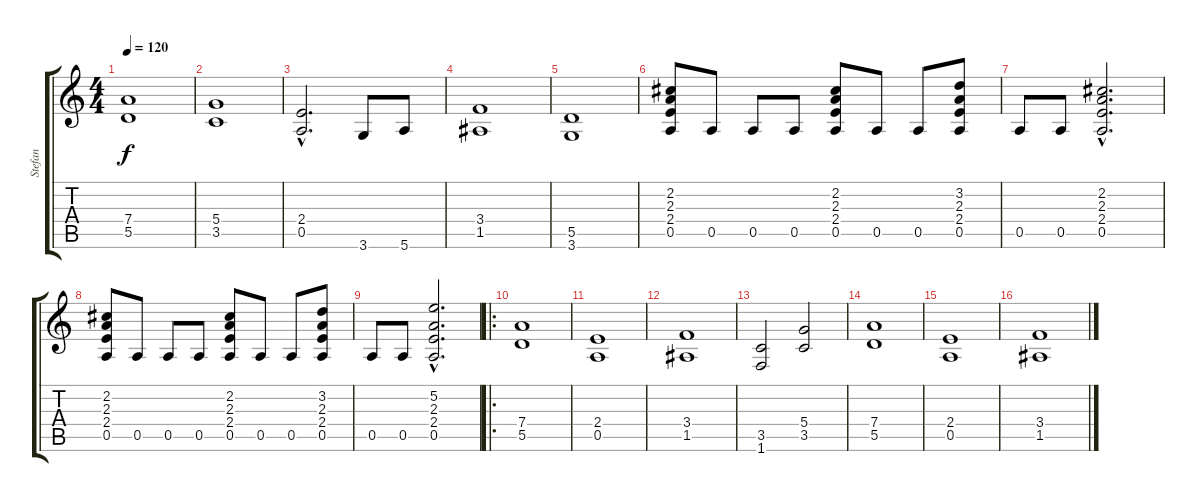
\track ("Stefan" "Stefan") {instrument distortionguitar}
\staff {score tabs}
\tuning (E4 B3 G3 D3 A2 E2) {hide}
\ts (4 4)
\tempo 120
\clef g2
\ks c
(7.4 5.5).1{dy f} |
(5.4 3.5).1 |
(2.4{hac} 0.5{hac}).2{d} 3.6.8 5.6.8 |
(3.4 1.5).1 |
(5.5 3.6).1 |
(2.2 2.3 2.4 0.5).8 0.5.8 0.5.8 0.5.8 (2.2 2.3 2.4 0.5).8 0.5.8 0.5.8 (3.2 2.3 2.4 0.5).8 |
0.5.8 0.5.8 (2.2{hac} 2.3{hac} 2.4{hac} 0.5{hac}).2{d} |
(2.2 2.3 2.4 0.5).8 0.5.8 0.5.8 0.5.8 (2.2 2.3 2.4 0.5).8 0.5.8 0.5.8 (3.2 2.3 2.4 0.5).8 |
0.5.8 0.5.8 (5.2{hac} 2.3{hac} 2.4{hac} 0.5{hac}).2{d} |
\ro
(7.4 5.5).1 |
(2.4 0.5).1 |
(3.4 1.5).1 |
(3.5 1.6).2 (5.4 3.5).2 |
(7.4 5.5).1 |
(2.4 0.5).1 |
(3.4 1.5).1
